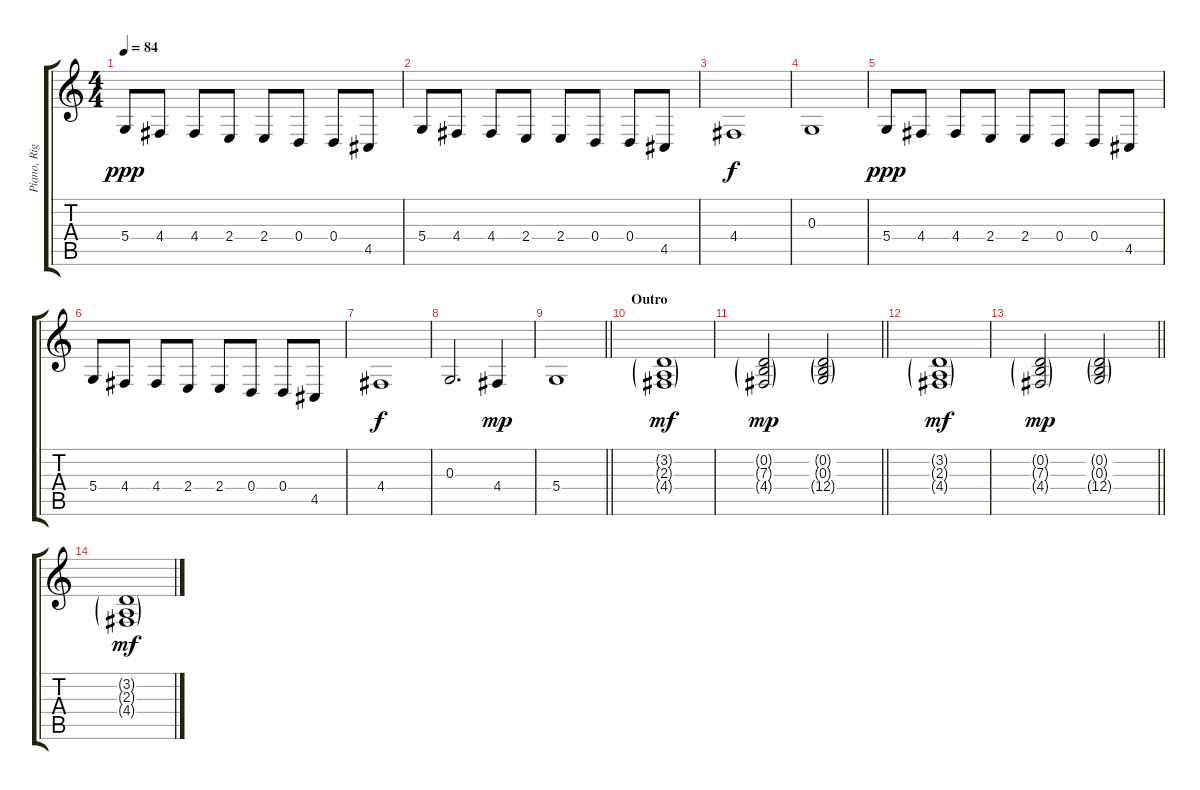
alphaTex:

\track ("Piano, Right Hand" "Piano, Rig") {instrument acousticgrandpiano}
\staff {score tabs}
\tuning (E4 B3 G3 D3 A2 E2) {hide}
\ts (4 4)
\tempo 84
\clef g2
\ks c
5.4.8{dy ppp} 4.4.8 4.4.8 2.4.8 2.4.8 0.4.8 0.4.8 4.5.8 |
5.4.8 4.4.8 4.4.8 2.4.8 2.4.8 0.4.8 0.4.8 4.5.8 |
4.4.1{dy f} |
0.3.1 |
5.4.8{dy ppp} 4.4.8 4.4.8 2.4.8 2.4.8 0.4.8 0.4.8 4.5.8 |
5.4.8 4.4.8 4.4.8 2.4.8 2.4.8 0.4.8 0.4.8 4.5.8 |
4.4.1{dy f} |
0.3.2{d} 4.4.4{dy mp} |
\barLineRight lightlight
5.4.1 |
\section ("" "Outro")
(3.2{g} 2.3{g} 4.4{g}).1{dy mf} |
\barLineRight lightlight
(0.2{g} 7.3{g} 4.4{g}).2{dy mp} (0.2{g} 0.3{g} 12.4{g}).2 |
(3.2{g} 2.3{g} 4.4{g}).1{dy mf} |
\barLineRight lightlight
(0.2{g} 7.3{g} 4.4{g}).2{dy mp} (0.2{g} 0.3{g} 12.4{g}).2 |
(3.2{g} 2.3{g} 4.4{g}).1{dy mf}
